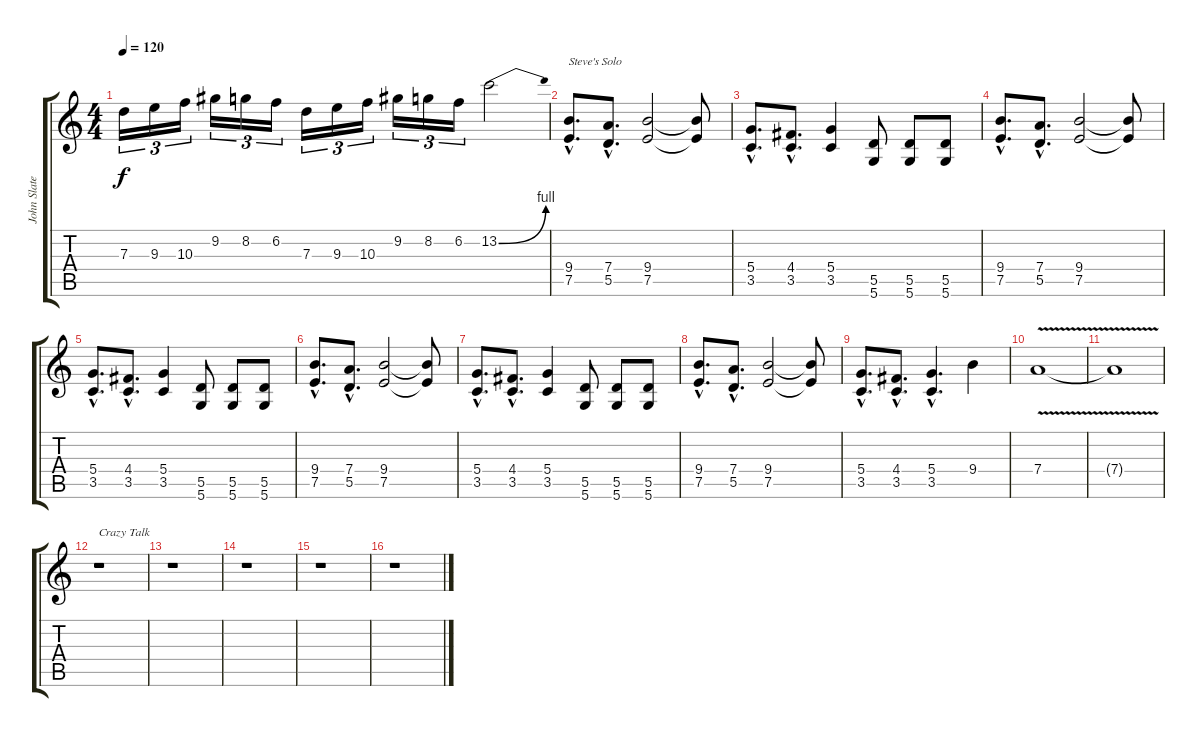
\track ("John Slater" "John Slate") {instrument distortionguitar}
\staff {score tabs}
\tuning (E4 B3 G3 D3 A2 D2) {hide}
\ts (4 4)
\tempo 120
\clef g2
\ks c
7.3.16{tu (3 2) dy f} 9.3.16{tu (3 2)} 10.3.16{tu (3 2)} 9.2.16{tu (3 2)} 8.2.16{tu (3 2)} 6.2.16{tu (3 2)} 7.3.16{tu (3 2)} 9.3.16{tu (3 2)} 10.3.16{tu (3 2)} 9.2.16{tu (3 2)} 8.2.16{tu (3 2)} 6.2.16{tu (3 2)} 13.2{be (bend 0 0 60 4)}.2 |
(9.4{hac} 7.5{hac}).8{d txt "Steve's Solo"} (7.4{hac} 5.5{hac}).8{d} (9.4 7.5).2 (9.4{t} 7.5{t}).8 |
(5.4{hac} 3.5{hac}).8{d} (4.4{hac} 3.5{hac}).8{d} (5.4 3.5).4 (5.5 5.6).8 (5.5 5.6).8 (5.5 5.6).8 |
(9.4{hac} 7.5{hac}).8{d} (7.4{hac} 5.5{hac}).8{d} (9.4 7.5).2 (9.4{t} 7.5{t}).8 |
(5.4{hac} 3.5{hac}).8{d} (4.4{hac} 3.5{hac}).8{d} (5.4 3.5).4 (5.5 5.6).8 (5.5 5.6).8 (5.5 5.6).8 |
(9.4{hac} 7.5{hac}).8{d} (7.4{hac} 5.5{hac}).8{d} (9.4 7.5).2 (9.4{t} 7.5{t}).8 |
(5.4{hac} 3.5{hac}).8{d} (4.4{hac} 3.5{hac}).8{d} (5.4 3.5).4 (5.5 5.6).8 (5.5 5.6).8 (5.5 5.6).8 |
(9.4{hac} 7.5{hac}).8{d} (7.4{hac} 5.5{hac}).8{d} (9.4 7.5).2 (9.4{t} 7.5{t}).8 |
(5.4{hac} 3.5{hac}).8{d} (4.4{hac} 3.5{hac}).8{d} (5.4{hac} 3.5{hac}).4{d} 9.4.4 |
7.4{v}.1 |
7.4{t}.1 |
r.1{txt "Crazy Talk"} |
r.1 |
r.1 |
r.1 |
r.1
